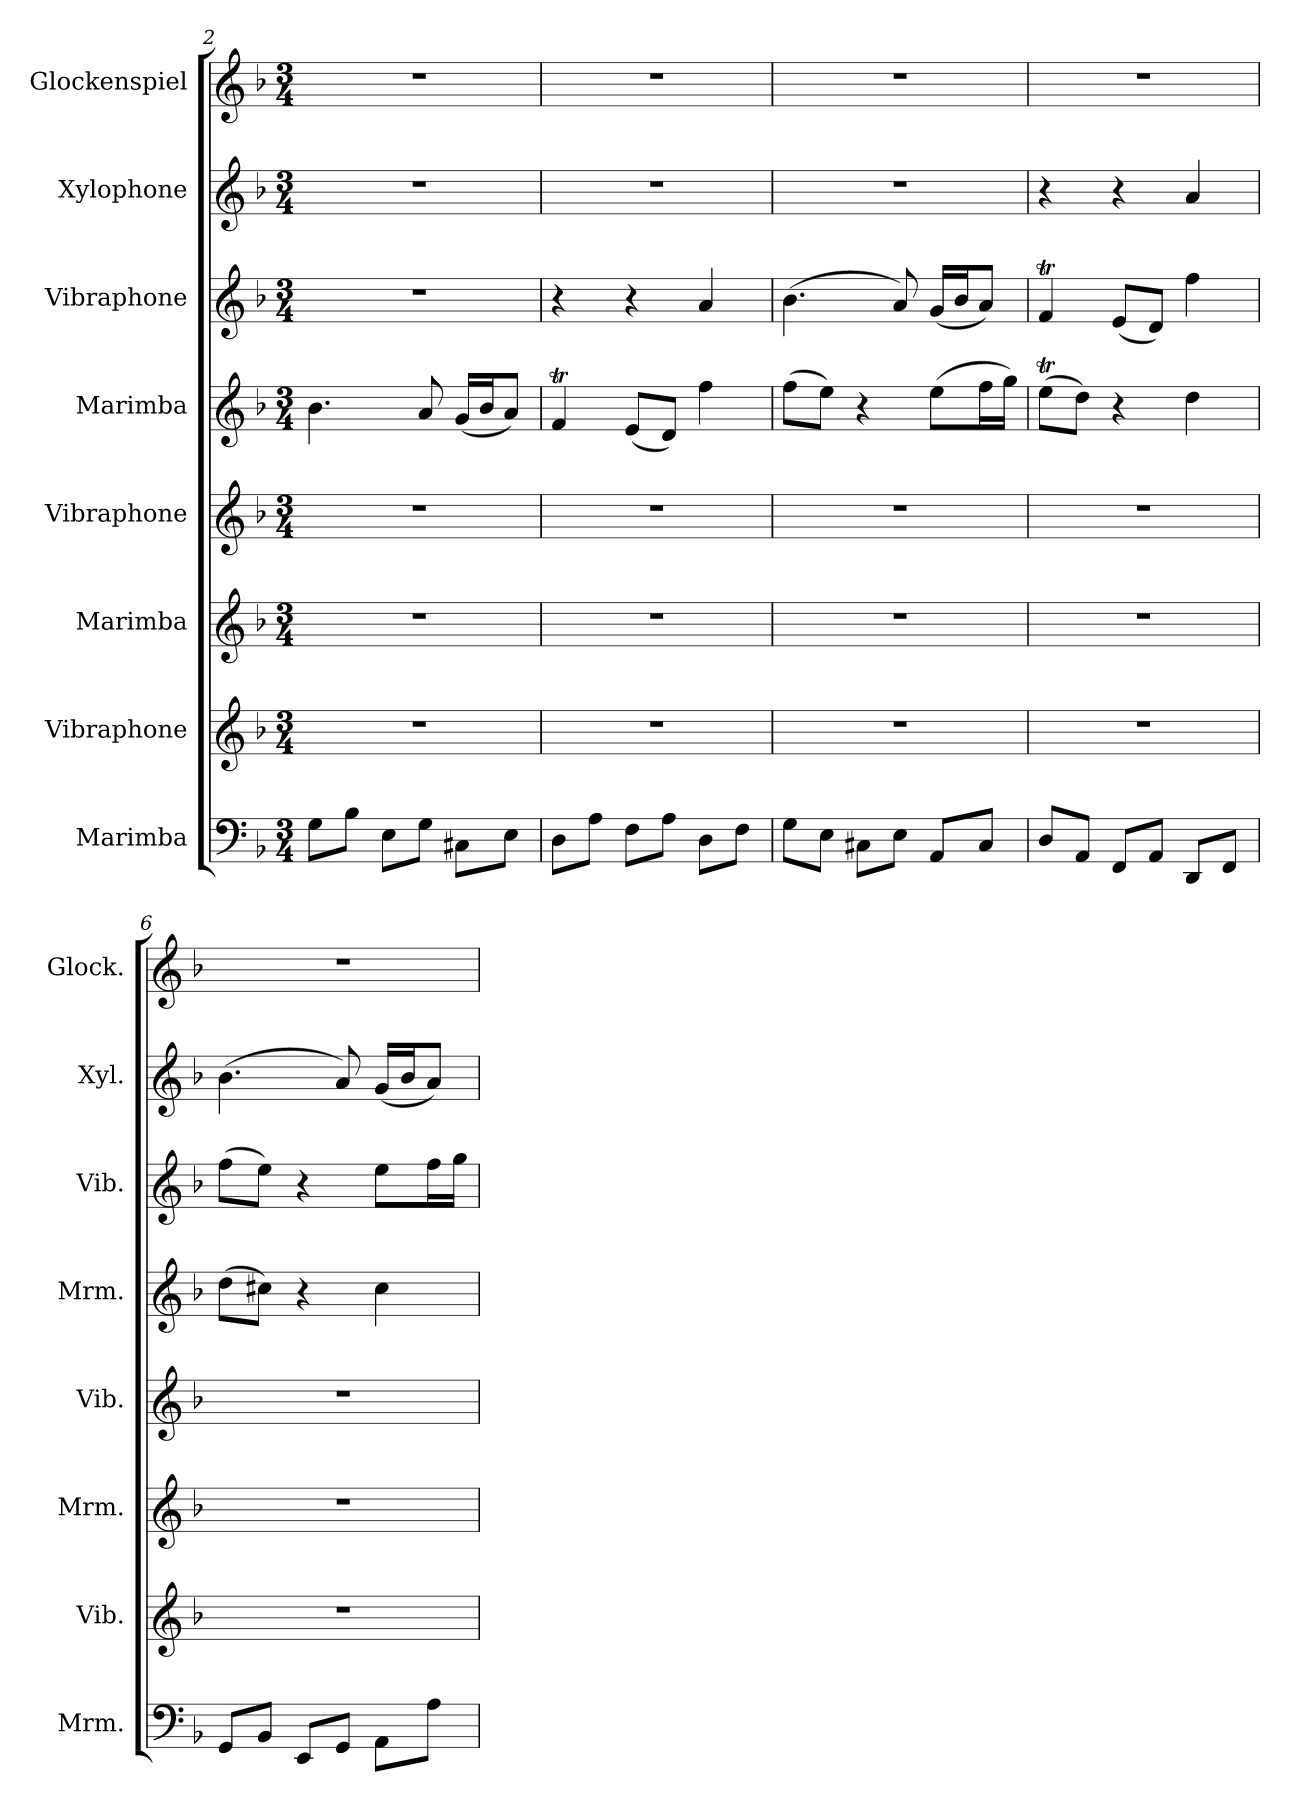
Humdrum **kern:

**kern	**kern	**kern	**kern	**kern	**kern	**kern	**kern
*part8	*part7	*part6	*part5	*part4	*part3	*part2	*part1
*staff8	*staff7	*staff6	*staff5	*staff4	*staff3	*staff2	*staff1
*I"Marimba	*I"Vibraphone	*I"Marimba	*I"Vibraphone	*I"Marimba	*I"Vibraphone	*I"Xylophone	*I"Glockenspiel
*I'Mrm.	*I'Vib.	*I'Mrm.	*I'Vib.	*I'Mrm.	*I'Vib.	*I'Xyl.	*I'Glock.
*clefF4	*clefG2	*clefG2	*clefG2	*clefG2	*clefG2	*clefG2	*clefG2
*	*	*	*	*	*	*ITrd-7c-12	*ITrd-14c-24
*k[b-]	*k[b-]	*k[b-]	*k[b-]	*k[b-]	*k[b-]	*k[b-]	*k[b-]
*M3/4	*M3/4	*M3/4	*M3/4	*M3/4	*M3/4	*M3/4	*M3/4
=2	=2	=2	=2	=2	=2	=2	=2
8G\L	2.r	2.r	2.r	4.b-\	2.r	2.r	2.r
8B-\J	.	.	.	.	.	.	.
8E\L	.	.	.	.	.	.	.
8G\J	.	.	.	8a/	.	.	.
8C#X\L	.	.	.	(<16g/LL	.	.	.
.	.	.	.	16b-/J	.	.	.
8E\J	.	.	.	8a/J)	.	.	.
=3	=3	=3	=3	=3	=3	=3	=3
8D\L	2.r	2.r	2.r	4fT/	4r	2.r	2.r
8A\J	.	.	.	.	.	.	.
8F\L	.	.	.	(<8e/L	4r	.	.
8A\J	.	.	.	8d/J)	.	.	.
8D\L	.	.	.	4ff\	4a/	.	.
8F\J	.	.	.	.	.	.	.
=4	=4	=4	=4	=4	=4	=4	=4
8G\L	2.r	2.r	2.r	(>8ff\L	(>4.b-\	2.r	2.r
8E\J	.	.	.	8ee\J)	.	.	.
8C#X\L	.	.	.	4r	.	.	.
8E\J	.	.	.	.	8a/)	.	.
8AA/L	.	.	.	(>8ee\L	(<16g/LL	.	.
.	.	.	.	.	16b-/J	.	.
8C#/J	.	.	.	16ff\L	8a/J)	.	.
.	.	.	.	16gg\JJ)	.	.	.
=5	=5	=5	=5	=5	=5	=5	=5
8D/L	2.r	2.r	2.r	(>8eet\L	4fT/	4r	2.r
8AA/J	.	.	.	8dd\J)	.	.	.
8FF/L	.	.	.	4r	(<8e/L	4r	.
8AA/J	.	.	.	.	8d/J)	.	.
8DD/L	.	.	.	4dd\	4ff\	4aa/	.
8FF/J	.	.	.	.	.	.	.
=6	=6	=6	=6	=6	=6	=6	=6
8GG/L	2.r	2.r	2.r	(>8dd\L	(>8ff\L	(>4.bb-\	2.r
8BB-/J	.	.	.	8cc#X\J)	8ee\J)	.	.
8EE/L	.	.	.	4r	4r	.	.
8GG/J	.	.	.	.	.	8aa/)	.
8AA\L	.	.	.	4cc#\	8ee\L	(<16gg/LL	.
.	.	.	.	.	.	16bb-/J	.
8A\J	.	.	.	.	16ff\L	8aa/J)	.
.	.	.	.	.	16gg\JJ	.	.
=	=	=	=	=	=	=	=
*-	*-	*-	*-	*-	*-	*-	*-
